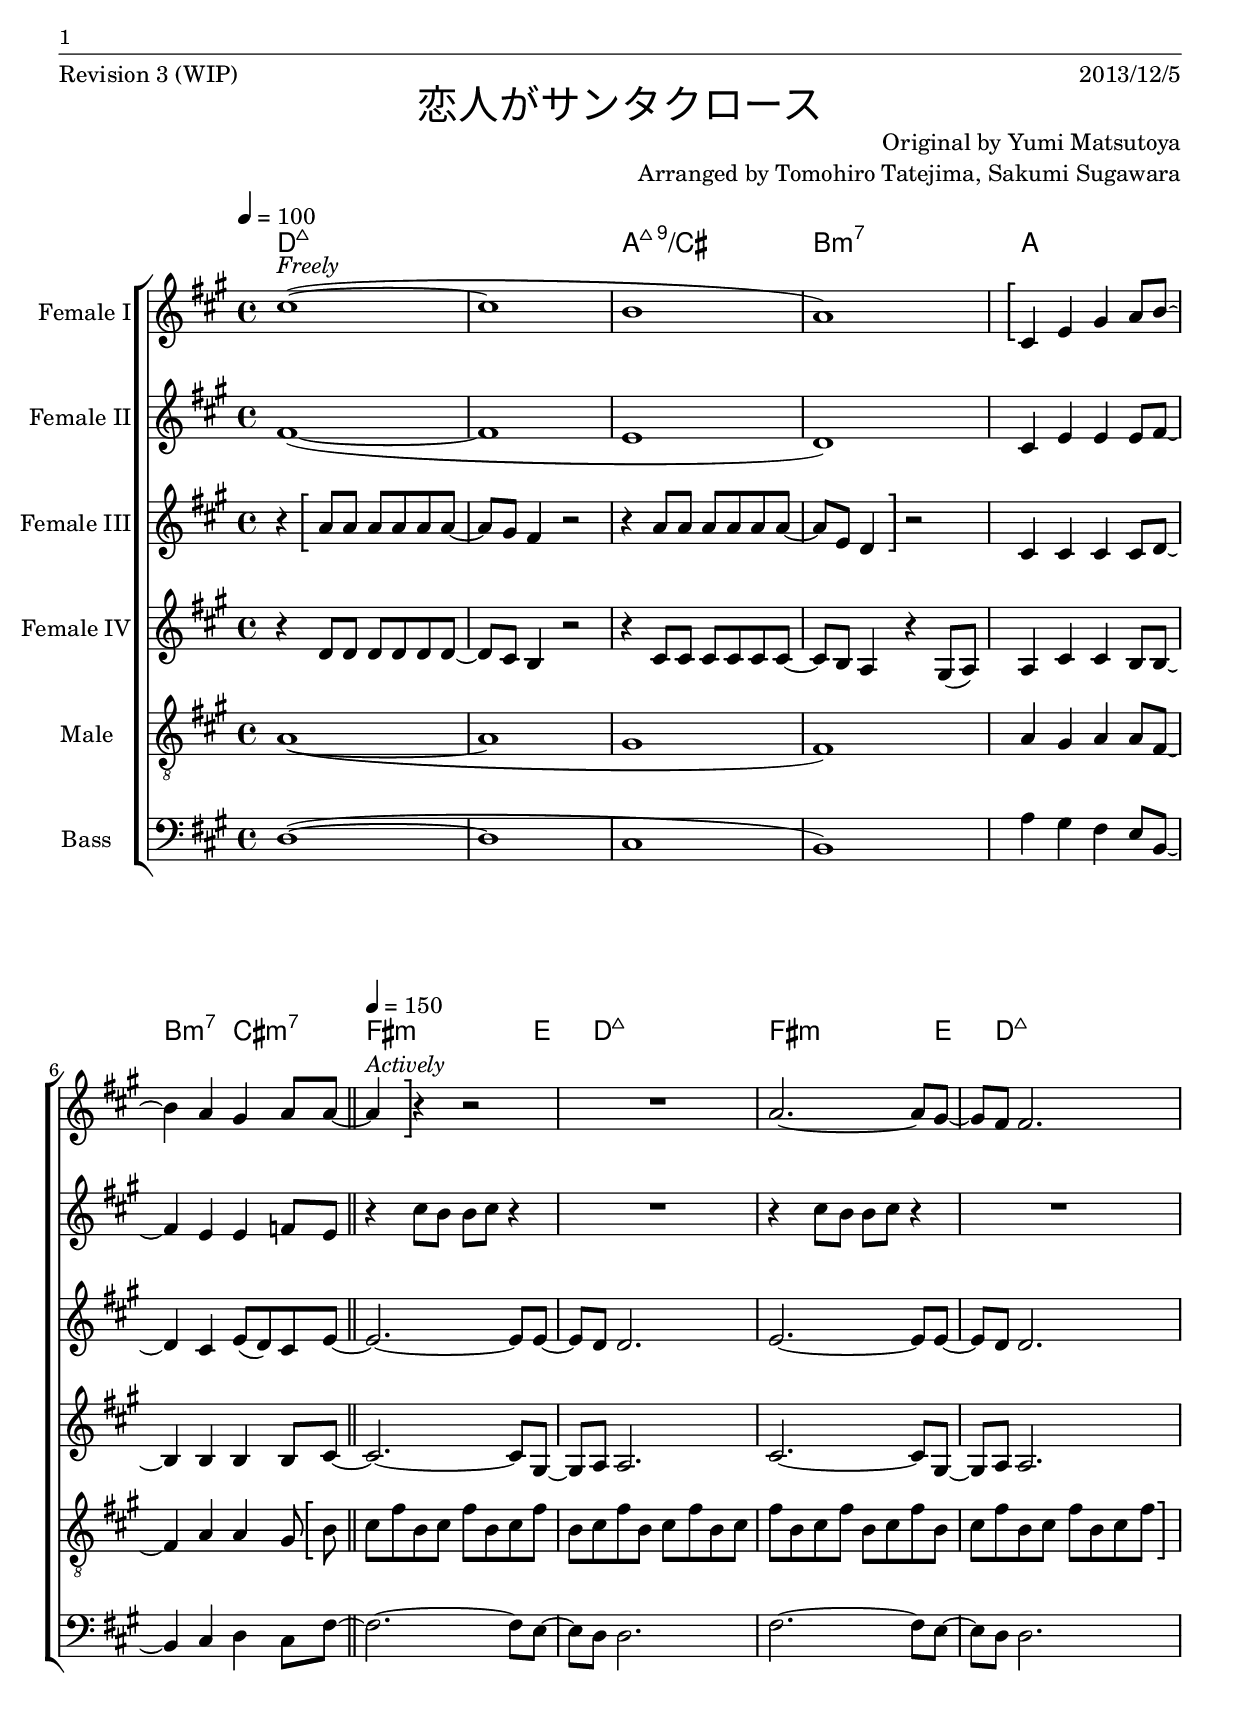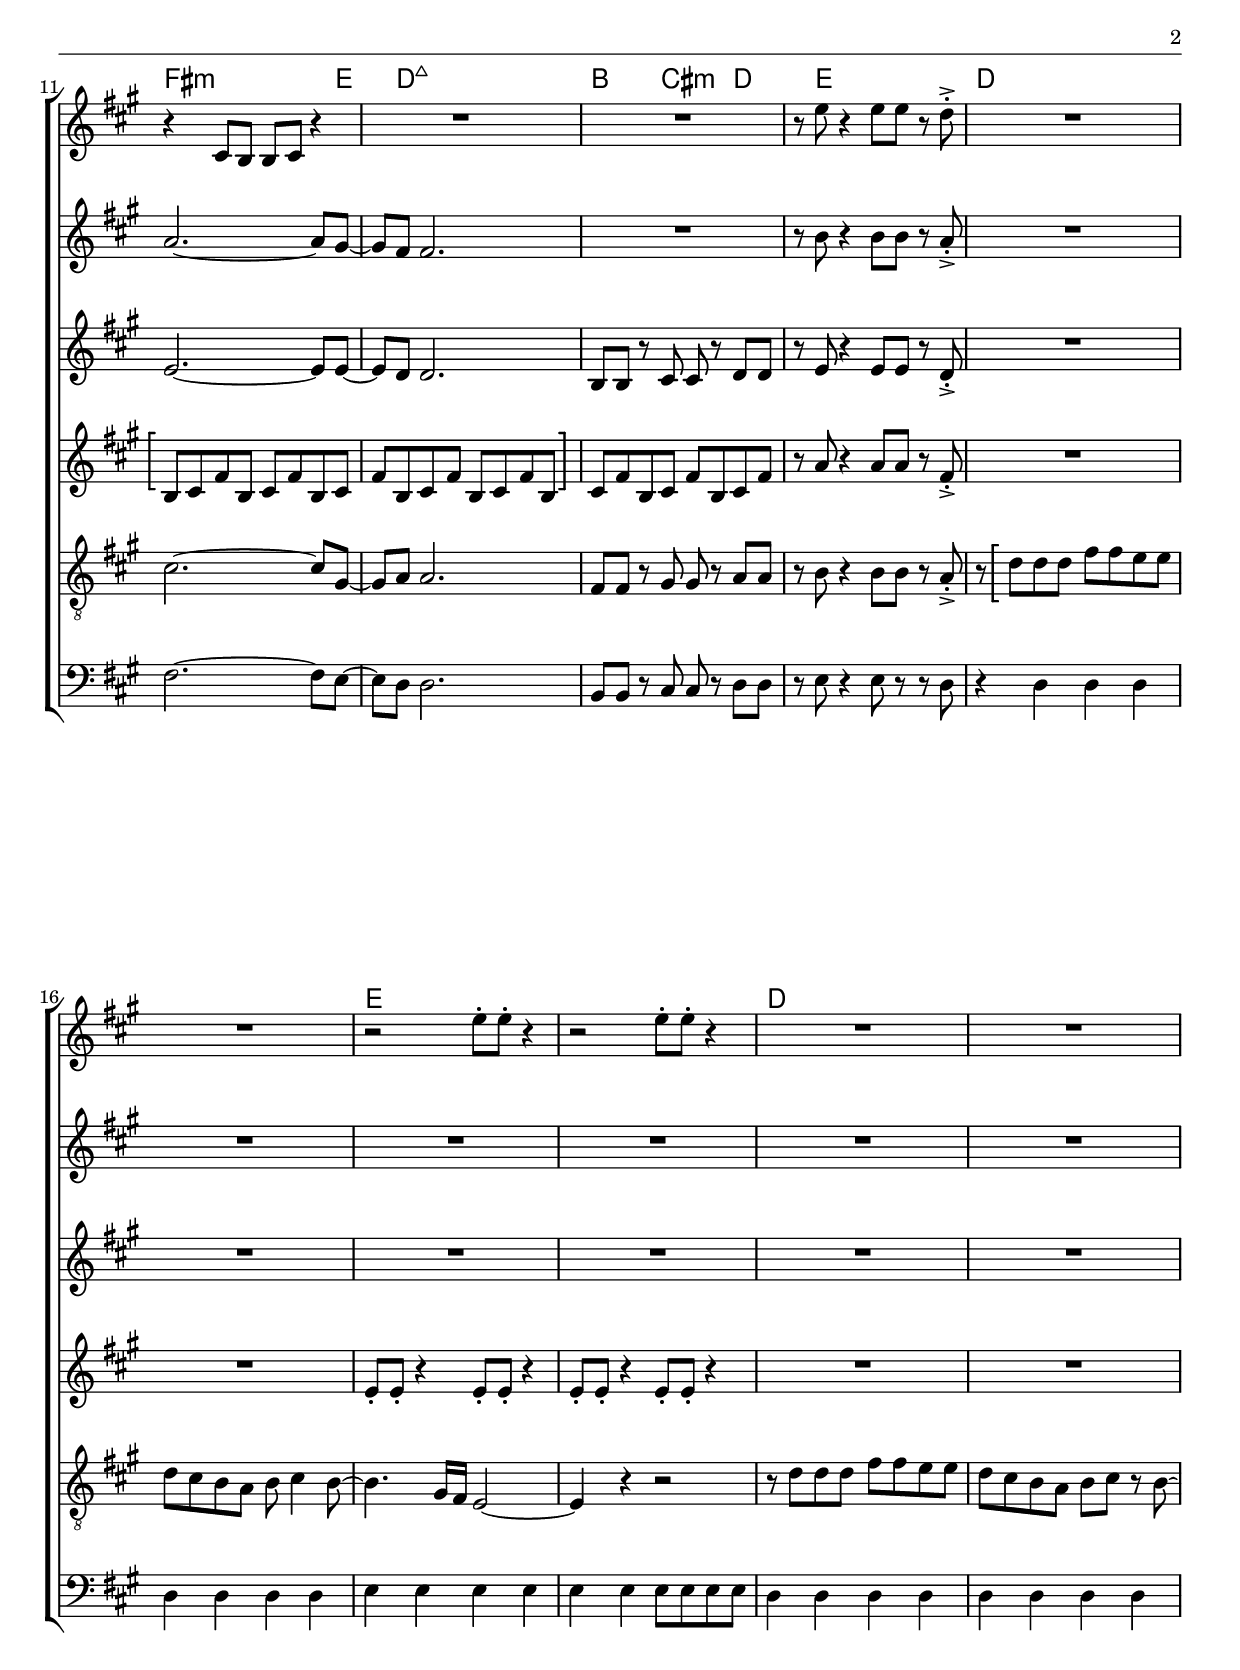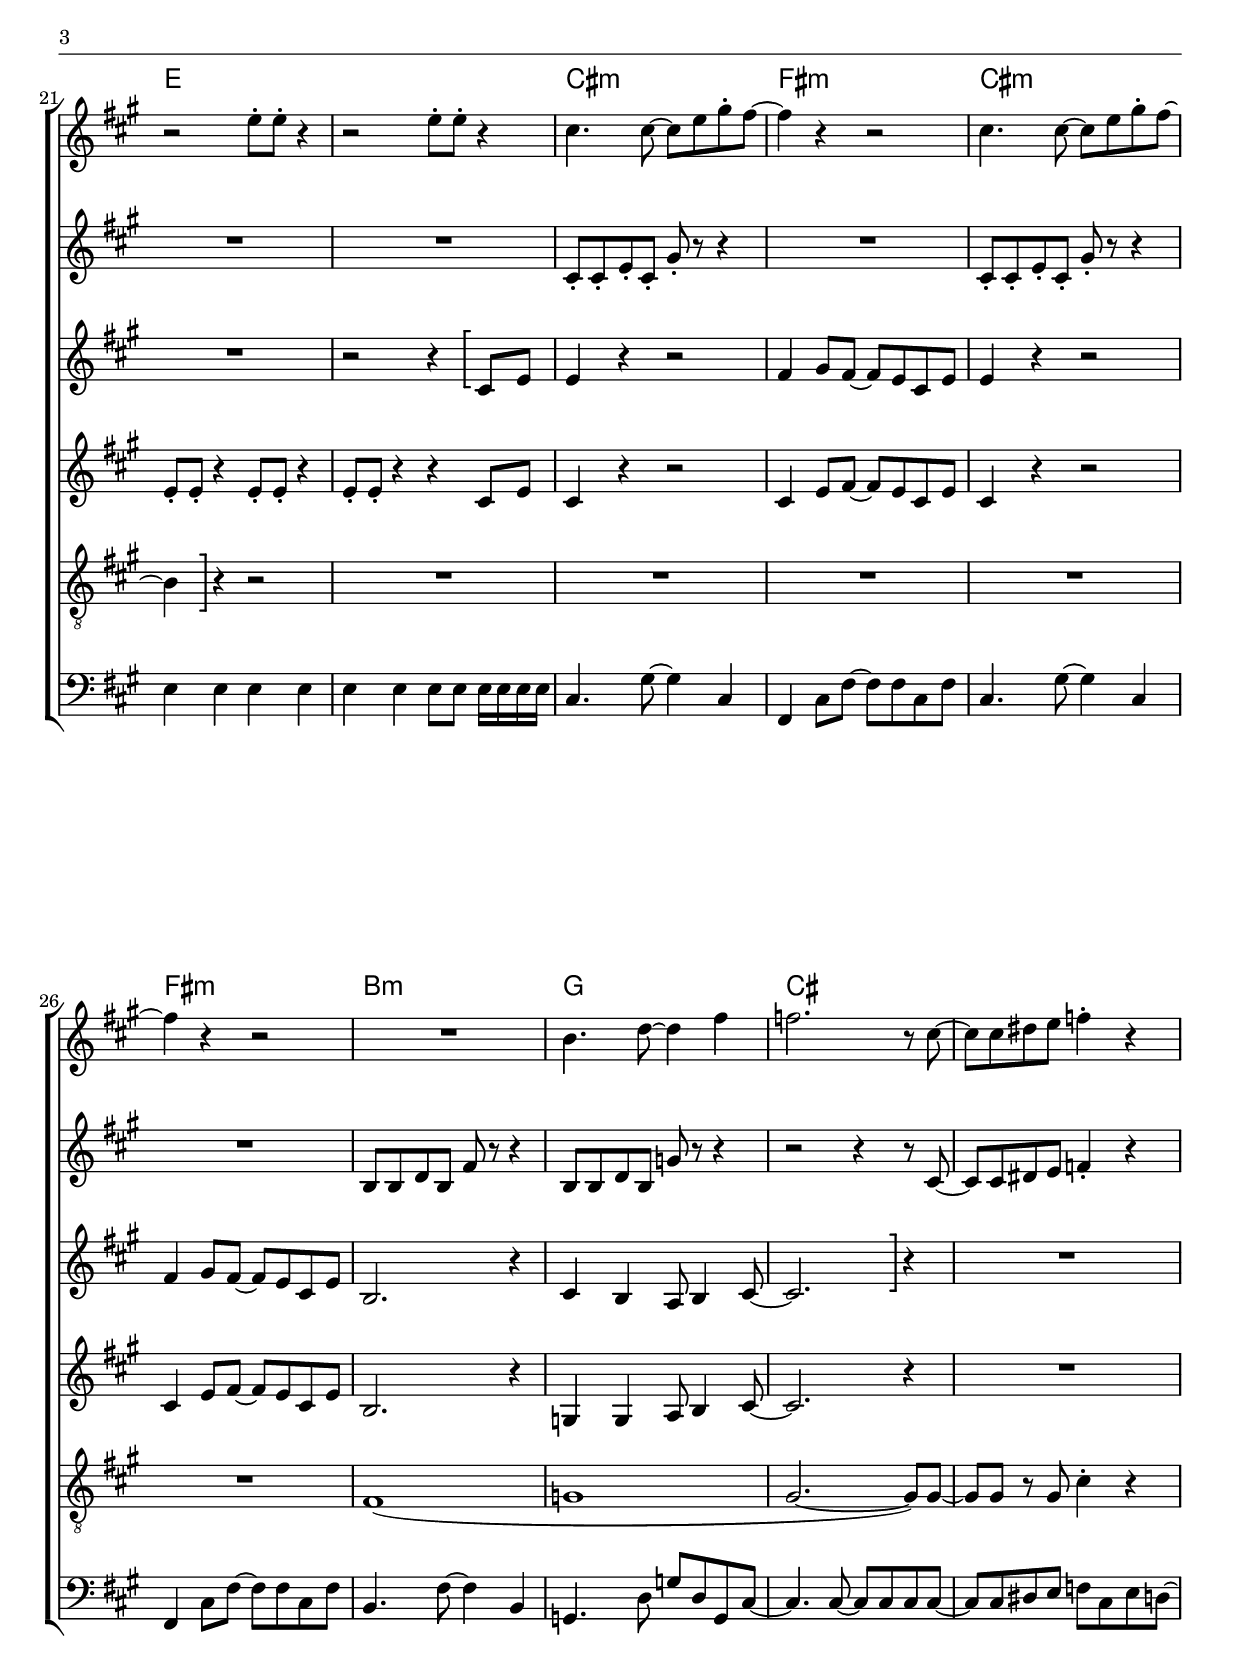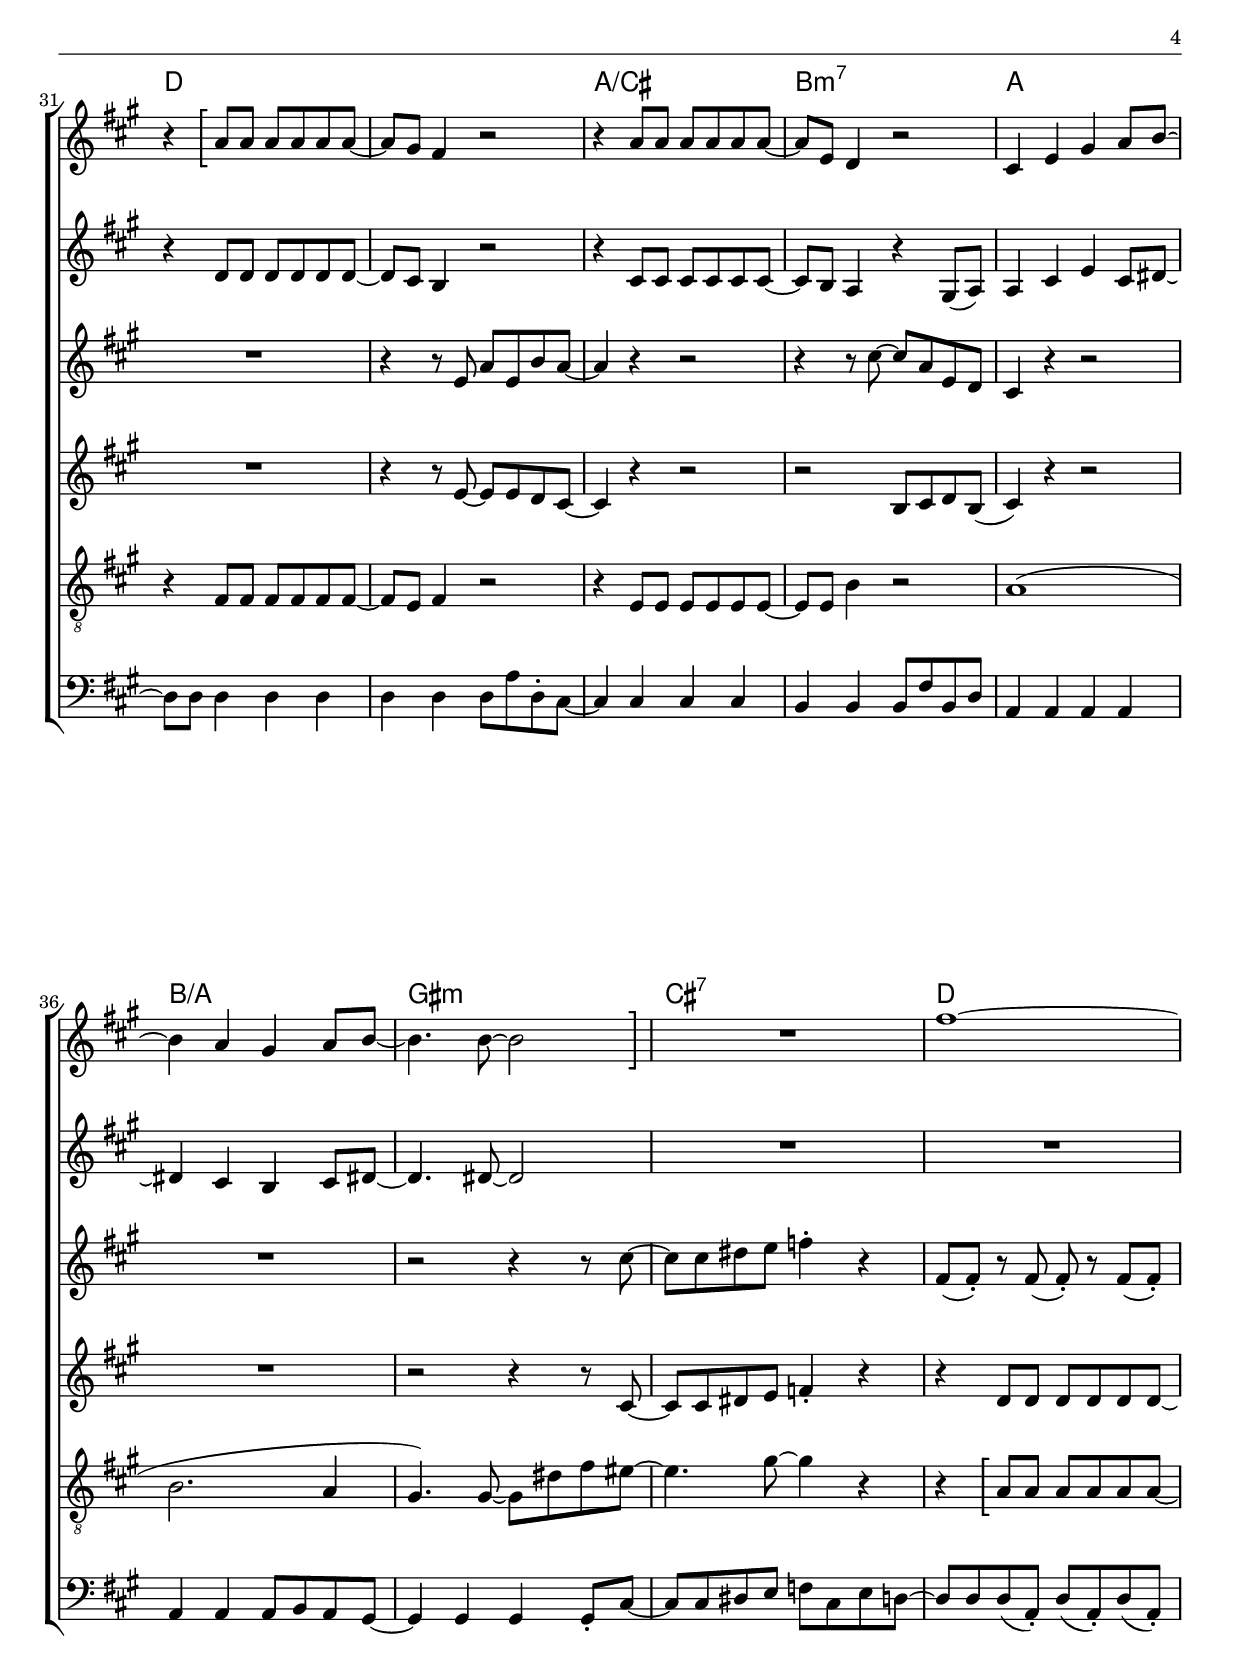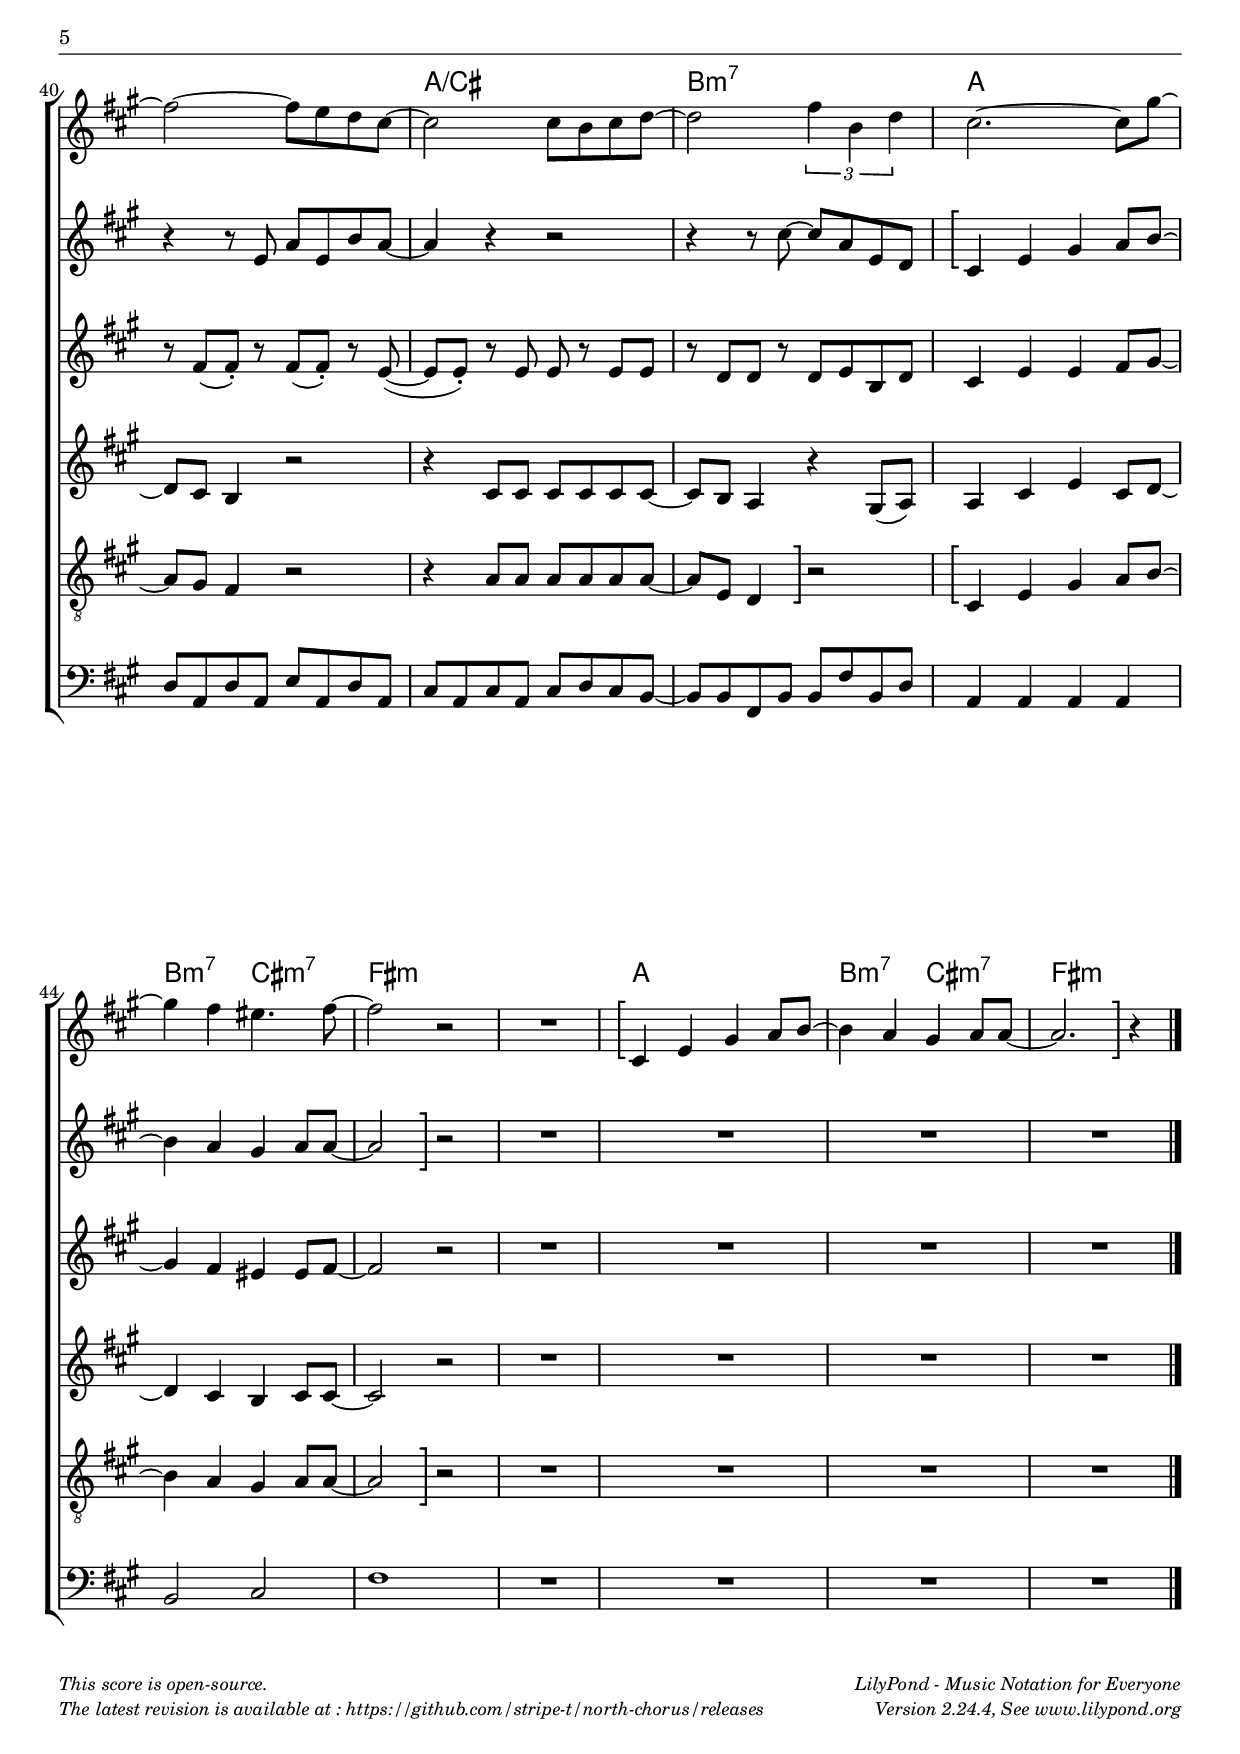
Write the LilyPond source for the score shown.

% Template revision 2
%
% For Flescobaldi :
% -*- indent-width: 4; tab-width: 4; indent-tabs: true;

\version "2.16.0"
\include "articulate.ly"


% The below, invented by Mats Bengtsson, creates left and right brackets vertically 
% spanning an entire staff. It is useful for offseting optional passages of music,
% as shown in the example

% The number next to "th" in (th 0.2) controls thickness of the brackets. 
#(define-markup-command (left-bracket layout props) ()
	 "Draw left hand bracket"
	 (let* ((th 0.2) ;; todo: take from GROB
			(width (* 2.5 th)) ;; todo: take from GROB
			(ext '(-2.8 . 2.8))) ;; todo: take line-count into account
		 (ly:bracket Y ext th width)))

leftBracket = {
	\once\override BreathingSign #'text = #(make-left-bracket-markup)
	\once\override BreathingSign #'break-visibility = #end-of-line-invisible
	\once\override BreathingSign #'Y-offset = ##f
	% Trick to print it after barlines and signatures:
	\once\override BreathingSign #'break-align-symbol = #'custos
	\breathe
}


#(define-markup-command (right-bracket layout props) ()
	 "Draw right hand bracket"
	 (let* ((th .2);;todo: take from GROB
			(width (* 2.5 th)) ;; todo: take from GROB
			(ext '(-2.8 . 2.8))) ;; todo: take line-count into account
		 (ly:bracket Y ext th (- width))))

rightBracket = {
	\once\override BreathingSign #'text = #(make-right-bracket-markup)
	\once\override BreathingSign #'Y-offset = ##f
	\breathe
}

\paper {
	bookTitleMarkup = \markup {
		\column {
			\fill-line {
				"Revision 3 (WIP)"
				"2013/12/5"
			}
			\fill-line {
				\override #'(font-name . "IPAex明朝")
				\fontsize #5 "恋人がサンタクロース"
			}
			\fill-line {
				\null
				"Original by Yumi Matsutoya"
			}
			\fill-line {
				\null
				"Arranged by Tomohiro Tatejima, Sakumi Sugawara"
			}
		}
	}
	oddHeaderMarkup = \markup {
		\override #'(baseline-skip . 1) \column {
			\fill-line {
				\fontsize #-1 \fromproperty #'page:page-number-string \null
			}
			\draw-hline
		}

	}
	evenHeaderMarkup = \markup {
		\override #'(baseline-skip . 1) \column {
			\fill-line {
				\null \fontsize #-1 \fromproperty #'page:page-number-string
			}
			\draw-hline
		}
	}

	oddFooterMarkup = \markup {
		\on-the-fly #last-page \column{
			\fontsize #-2 \italic \fill-line {
				\left-column {"This score is open-source." "The latest revision is available at : https://github.com/stripe-t/north-chorus/releases"}
				\right-column {"LilyPond - Music Notation for Everyone" #(string-append "Version " (lilypond-version) ", See www.lilypond.org")}
			}
		}
	}

	evenFooterMarkup = \oddFooterMarkup
}

chord = \chordmode {
	\tempo 4=100
	d1:maj7 | s | a:maj9/cis | b:m7 |
	%a4 e fis:m9 a8:maj9/e b:m | s4 a:maj9/cis e:11/d cis8:7 fis:m |
	a | b2:m7 cis:m7 \bar "||"
	\tempo 4=150
	fis2..:m e8 | s d2..:maj7 | fis2..:m e8 | s d2..:maj7 |
	fis2..:m e8 | s d2..:maj7 | b4. cis4.:m d4 | s8 e s2. |
	%d1 | s | e | s |
	%d | s | e | s |
	%cis:m | fis:m | cis:m | fis:m |
	%b:m | d | g | e |
	d1 | s | e | s |
	d | s | e | s |
	cis:m | fis:m | cis:m | fis:m |
	b:m | g | cis | s |
	d | s | a/cis | b:m7 |
	a | b/a | gis:m | cis:7 |
	d | s | a/cis | b:m7 |
	a | b2:m7 cis:m7 | fis1:m | s2 s |
	a1 | b2:m7 cis:m7 | fis1:m \bar "|."
}

fA = \relative c' {
	\key a \major
	cis'1^\markup {\italic"Freely"}( ~ | cis | b | a) |
	\leftBracket cis,4 e gis a8 b ~ | b4 a gis a8 a ~ |
	a4^\markup {\italic"Actively"} \rightBracket r r2 | R1 | a2. ~ a8 gis ~ | gis fis fis2. |
	r4 cis8 b b cis r4 | R1 | R1 | r8 e' r4 e8 e r d->-. |
	%R1 | R1 | r2 e'8-. e-. r4 | r2 e8-. e-. r4 |
	%R1 | R1 | r2 e8-. e-. r4 | r2 e8-. e-. r4 |
	%R1 | R1 | R1 | R1 |
	%R1 | R1 | R1 | r4 e ~ e4. d8->-. |
	R1 | R1 | r2 e8-. e-. r4 | r2 e8-. e-. r4 |
	R1 | R1 | r2 e8-. e-. r4 | r2 e8-. e-. r4 |
	cis4. cis8 ~ cis e gis-. fis ~ | fis4 r r2 | cis4. cis8 ~ cis e gis-. fis ~ | fis4 r r2 |
	R1 | b,4. d8 ~ d4  fis | f2. r8 cis ~ | cis cis dis e f4-. r |
	r4 \leftBracket a,8 a a a a a ~ | a gis fis4 r2 | r4 a8 a a a a a ~ | a e d4 r2 |
	cis4 e gis a8 b ~ | b4 a gis a8 b ~ | b4. b8 ~ b2 \rightBracket | R1 |
	fis'1 ~ | fis2 ~ fis8 e d cis ~ | cis2 cis8 b cis d ~ | d2 \times 2/3 { fis4 b, d } |
	cis2. ~ cis8 gis' ~ | gis4 fis eis4. fis8 ~ | fis2 r2 | R1 |
	\leftBracket cis,4 e gis a8 b ~ | b4 a gis a8 a ~ | a2. \rightBracket r4 |
}
fAlyric = \lyricmode {
	\set ignoreMelismata = ##t
	\override Lyrics . LyricText #'font-name = "IPAex明朝"
	\override Lyrics . LyricText #'font-size = #-1
}

fB = \relative c' {
	\key a \major
	fis1( ~ | fis | e | d) |
	cis4 e e e8 fis ~ | fis4 e e f8 e |
	r4 cis'8 b b cis r4 | R1 | r4 cis8 b b cis r4 | R1 |
	a2. ~ a8 gis ~ | gis fis fis2. | R1 | r8 b r4 b8 b r a->-. |
	%R1 | R1 | R1 | R1 |
	%R1 | R1 | R1 | r2 r4 cis8 e |
	%e4 r r2 | fis4 gis8 fis ~ fis e cis e | e4 r r2  | fis4 gis8 fis ~ fis e cis e |
	%b2. r4 | cis4 b a8 b4 b8 ~ | b2 r2 | r4 r8 d' ~ d4. d8->-. |
	R1 | R1 | R1 | R1 |
	R1 | R1 | R1 | R1 |
	cis,8-. cis-. e-. cis-. gis'-. r r4 | R1 | cis,8-. cis-. e-. cis-. gis'-. r r4 | R1 |
	b,8 b d b fis' r r4 | b,8 b d b g' r r4 | r2 r4 r8 cis, ~ | cis cis dis e f4-. r |
	r4 d8 d d d d d ~ | d cis b4 r2 | r4 cis8 cis cis cis cis cis ~ | cis b a4 r4 gis8( a) |
	a4 cis e cis8 dis ~ | dis4 cis b cis8 dis ~ | dis4. dis8 ~ dis2 | R1 |
	R1 | r4 r8 e a e b' a ~ | a4 r r2 | r4 r8 cis ~ cis a e d |
	\leftBracket cis4 e gis a8 b ~ | b4 a gis a8 a ~ | a2 \rightBracket r | R1 |
	R1 | R1 | R1 |
}
fBlyric = \lyricmode {
	\set ignoreMelismata = ##t
	\override Lyrics . LyricText #'font-name = "IPAex明朝"
	\override Lyrics . LyricText #'font-size = #-1
}

fC = \relative c'{
	\key a \major
	r4 \leftBracket a'8 a a a a a ~ | a gis fis4 r2 | r4 a8 a a a a a ~ | a e d4 \rightBracket r2 |
	cis4 cis cis cis8 d ~ | d4 cis e8( d) cis e ~ |
	e2. ~ e8 e8 ~ | e d d2. | e2. ~ e8 e8 ~ | e d d2. |
	e2. ~ e8 e8 ~ | e d d2. | b8 b r cis cis r d d | r e r4 e8 e r d->-. |
	%R1 | R1 | R1 | R1 |
	%R1 | R1 | R1 | R1 |
	%cis8-. cis-. e-. cis-. gis'-. r r4 | R1 | cis,8-. cis-. e-. cis-. gis'-. r r4 | R1 |
	%b,8 b d b fis' r r4 | a,8 a d a fis' r r4 | b,8 b d b g' r g e ~ | e r r4 b'4. a8->-. |
	R1 | R1 | R1 | R1 |
	R1 | R1 | R1 | r2 r4 \leftBracket cis8 e |
	e4 r r2 | fis4 gis8 fis ~ fis e cis e | e4 r r2  | fis4 gis8 fis ~ fis e cis e |
	b2. r4 | cis4 b a8 b4 cis8 ~ | cis2. \rightBracket r4 | R1 |
	R1 | r4 r8 e a e b' a ~ | a4 r r2 | r4 r8 cis ~ cis a e d |
	cis4 r r2 | R1 | r2 r4 r8 cis' ~ | cis cis dis e f4-. r |
	fis,8( fis-.) r fis8( fis-.) r fis8( fis-.) | r fis8( fis-.) r fis8( fis-.) r e( ~ | e e-.) r e e r e e | r d d r d e b d |
	cis4 e e fis8 gis ~ | gis4 fis eis eis8 fis ~ | fis2 r2 | R1 |
	R1 | R1 | R1 |
}
fClyric = \lyricmode {
	\set ignoreMelismata = ##t
	\override Lyrics . LyricText #'font-name = "IPAex明朝"
	\override Lyrics . LyricText #'font-size = #-1
}

fD = \relative c'{
	\key a \major
	r4 d8 d d d d d ~ | d cis b4 r2 | r4 cis8 cis cis cis cis cis ~ | cis b a4 r4 gis8( a) |
	a4 cis cis b8 b ~ | b4 b b b8 cis ~ |
	cis2. ~ cis8 gis8 ~ | gis a a2. | cis2. ~ cis8 gis8 ~ | gis a a2. |
	\leftBracket b8 cis fis b, cis fis b, cis | fis b, cis fis b, cis fis b, \rightBracket | cis fis b, cis fis b, cis fis | r a r4 a8 a r fis->-. |
	%r8 d d d fis fis e e | d cis b a b cis4 b8 ~ | b4. gis16 fis e2 ~ | e4 r4 r2 |
	%r8 d' d d fis fis e e | d cis b a b cis8 r b8 ~ | b4 r r2 | R1 |
	%R1 | R1 | R1 | R1 |
	%R1 | R1 | R1 | r2 r8 a'4 d8->-. |
	R1 | R1 | e8-. e-. r4 e8-. e-. r4 | e8-. e-. r4 e8-. e-. r4 |
	R1 | R1 | e8-. e-. r4 e8-. e-. r4 | e8-. e-. r4 r cis8 e |
	cis4 r r2 | cis4 e8 fis ~ fis e cis e | cis4 r r2 | cis4 e8 fis ~ fis e cis e |
	b2. r4 | g4 g a8 b4 cis8 ~ | cis2. r4 | R1 |
	R1 | r4 r8 e ~ e e d cis ~ | cis4 r r2 | r2 b8 cis d b( |
	cis4) r r2 | R1 | r2 r4 r8 cis ~ | cis cis dis e f4-. r |
	r4 d8 d d d d d ~ | d cis b4 r2 | r4 cis8 cis cis cis cis cis ~ | cis b a4 r4 gis8( a) |
	a4 cis e cis8 d ~ | d4 cis b cis8 cis ~ | cis2 r | R1 |
	R1 | R1 | R1 |
}
fDlyric = \lyricmode {
	\set ignoreMelismata = ##t
	\override Lyrics . LyricText #'font-name = "IPAex明朝"
	\override Lyrics . LyricText #'font-size = #-1
}

mA = \relative c {
	\key a \major
	a'1( ~ | a | gis | fis) |
	a4 gis a a8 fis ~ | fis4 a a gis8 \leftBracket b |
	cis fis b, cis fis b, cis fis | b, cis fis b, cis fis b, cis | fis b, cis fis b, cis fis b, | cis fis b, cis fis b, cis fis \rightBracket |
	cis2. ~ cis8 gis8 ~ | gis a a2. | fis8 fis r gis gis r a a | r b r4 b8 b r a->-. |
	%R1 | R1 | e'8-. e-. r4 e8-. e-. r4 | e8-. e-. r4 e8-. e-. r4 |
	%R1 | R1 | e8-. e-. r4 e8-. e-. r4 | e8-. e-. r4 e8-. e-. r4 |
	%R1 | R1 | R1 | R1 |
	%R1 | R1 | R1 | r2 r4 b8 a->-. |
	r8 \leftBracket d d d fis fis e e | d cis b a b cis4 b8 ~ | b4. gis16 fis e2 ~ | e4 r4 r2 |
	r8 d' d d fis fis e e | d cis b a b cis8 r b8 ~ | b4 \rightBracket r r2 | R1 |
	R1 | R1 | R1 | R1 |
	fis1( | g | gis2. ~ gis8) gis ~ | gis gis r gis cis4-. r |
	r4 fis,8 fis fis fis fis fis ~ | fis e fis4 r2 | r4 e8 e e e e e ~ | e e b'4 r2 |
	a1( | b2. a4 | gis4.) gis8 ~ gis dis' fis eis ~ | eis4. gis8 ~ gis4 r |
	r4 \leftBracket a,8 a a a a a ~ | a gis fis4 r2 | r4 a8 a a a a a ~ | a e d4 \rightBracket r2 |
	\leftBracket cis4 e gis a8 b ~ | b4 a gis a8 a ~ | a2 \rightBracket r | R1 |
	R1 | R1 | R1 |
}
mAlyric = \lyricmode {
	\set ignoreMelismata = ##t
	\override Lyrics . LyricText #'font-name = "IPAex明朝"
	\override Lyrics . LyricText #'font-size = #-1
}

mB = \relative c {
	\key a \major
	d1( ~ | d | cis | b) |
	a'4 gis fis e8 b ~ | b4 cis d cis8 fis ~ |
	fis2. ~ fis8 e ~ | e d d2. | fis2. ~ fis8 e ~ | e d d2. |
	fis2. ~ fis8 e ~ | e d d2. | b8 b r cis cis r d d | r e r4 e8 r r d |
	%d4-. d-. d-. d-. | d d d d | e e e e | e4 e e8 e e e |
	%d4 d d d | d d d d | e e e e | e4 e e8 e e16 e e e |
	%cis4. cis8 cis4 r | fis,4 cis'8 fis ~ fis fis cis fis | cis4. cis8 cis4 r | fis,4 cis'8 fis ~ fis fis cis fis |
	%b,4. b8 b4 r | d4. d8 d4 r | g,4 g8 d' g fis f e ~ | e e e e e e e d |
	r4 d d d | d d d d | e e e e | e4 e e8 e e e |
	d4 d d d | d d d d | e e e e | e4 e e8 e e16 e e e |
	cis4. gis'8 ~ gis4 cis, | fis,4 cis'8 fis ~ fis fis cis fis | cis4. gis'8 ~ gis4 cis, | fis,4 cis'8 fis ~ fis fis cis fis |
	b,4. fis'8 ~ fis4 b, | g4. d'8 g d g, cis ~ | cis4. cis8 ~ cis8 cis cis cis ~ | cis cis dis e f cis e d ~ |
	d d d4 d d | d d d8 a' d,-. cis ~ | cis4 cis cis cis | b b b8 fis' b, d |
	a4 a a a | a a a8 b a gis ~ | gis4 gis gis gis8-. cis ~ | cis cis dis e f cis e d ~ |
	d d d( a-.) d( a-.) d( a-.) | d a d a e' a, d a | cis a cis a cis d cis b ~ | b b fis b b fis' b, d |
	a4 a a a | b2 cis | fis1 | R1 |
	R1 | R1 | R1 |
}
mBlyric = \lyricmode {
	\set ignoreMelismata = ##t
	\override Lyrics . LyricText #'font-name = "IPAex明朝"
	\override Lyrics . LyricText #'font-size = #-1
}

\book{
	\score {
		<<
			\new ChordNames {
				\set ChordNames.midiMaximumVolume = #0.0
				\set ChordNames.midiMinimumVolume = #0.0
				\chord
			}
			\new ChoirStaff <<
				\new Staff = "Female1" <<
					\set Staff.instrumentName = "Female I"
					\set Staff.midiInstrument = "flute"
					\clef treble
					\new Voice = "VoiceFemale1" \fA
				>>
				\new Lyrics = "LyricsFemale1"

				\new Staff = "Female2" <<
					\set Staff.instrumentName = "Female II"
					\set Staff.midiInstrument = "flute"
					\clef treble
					\new Voice = "VoiceFemale2" \fB
				>>
				\new Lyrics = "LyricsFemale2"

				\new Staff = "Female3" <<
					\set Staff.instrumentName = "Female III"
					\set Staff.midiInstrument = "clarinet"
					\clef treble
					\new Voice = "VoiceFemale3" \fC
				>>
				\new Lyrics = "LyricsFemale3"

				\new Staff = "Female4" <<
					\set Staff.instrumentName = "Female IV"
					\set Staff.midiInstrument = "clarinet"
					\clef treble
					\new Voice = "VoiceFemale4" \fD
				>>
				\new Lyrics = "LyricsFemale4"

				\new Staff = "Male1" <<
					\set Staff.instrumentName = "Male"
					\set Staff.midiInstrument = "oboe"
					\clef "treble_8"
					\new Voice = "VoiceMale1" \mA
				>>
				\new Lyrics = "LyricsMale1"

				\new Staff = "Male2" <<
					\set Staff.instrumentName = "Bass"
					\set Staff.midiInstrument = "bassoon"
					\clef "bass"
					\new Voice = "VoiceMale2" \mB
				>>
				\new Lyrics = "LyricsMale2"

				\context Lyrics = "LyricsFemale1" {
					\lyricsto "VoiceFemale1" {
						\fAlyric
					}
				}
				\context Lyrics = "LyricsFemale2" {
					\lyricsto "VoiceFemale2" {
						\fBlyric
					}
				}
				\context Lyrics = "LyricsFemale3" {
					\lyricsto "VoiceFemale3" {
						\fClyric
					}
				}
				\context Lyrics = "LyricsFemale4" {
					\lyricsto "VoiceFemale4" {
						\fDlyric
					}
				}
				\context Lyrics = "LyricsMale1" {
					\lyricsto "VoiceMale1" {
						\mAlyric
					}
				}
				\context Lyrics = "LyricsMale2" {
					\lyricsto "VoiceMale2" {
						\mBlyric
					}
				}
			>>
		>>
		\layout {}
		\midi {}
	}
}